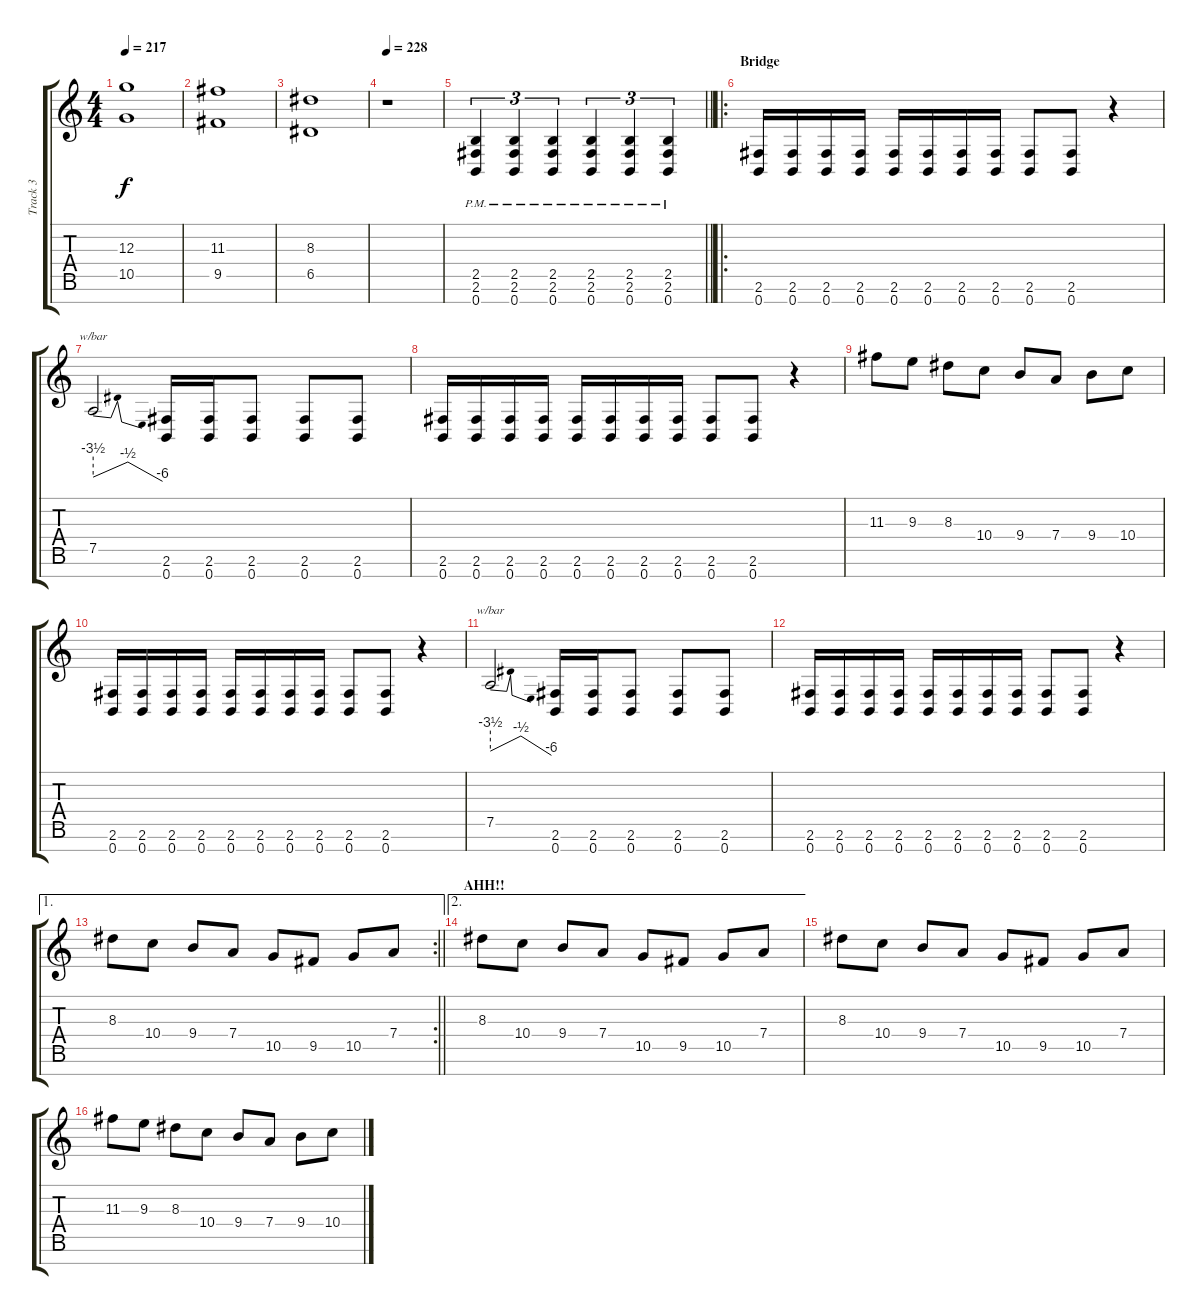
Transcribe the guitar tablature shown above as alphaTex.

\track ("Track 3" "Track 3") {instrument distortionguitar}
\staff {score tabs}
\tuning (E4 B3 G3 D3 A2 E2 B1) {hide}
\ts (4 4)
\tempo 217
\clef g2
\ks c
(12.3 10.5).1{dy f} |
(11.3 9.5).1 |
(8.3 6.5).1 |
\tempo 228
r.1 |
\barLineRight lightlight
(2.5{pm} 2.6{pm} 0.7).4{tu (3 2)} (2.5{pm} 2.6{pm} 0.7).4{tu (3 2)} (2.5{pm} 2.6{pm} 0.7).4{tu (3 2)} (2.5{pm} 2.6{pm} 0.7).4{tu (3 2)} (2.5{pm} 2.6{pm} 0.7).4{tu (3 2)} (2.5{pm} 2.6{pm} 0.7).4{tu (3 2)} |
\ro
\section ("" "Bridge")
(2.6 0.7).16 (2.6 0.7).16 (2.6 0.7).16 (2.6 0.7).16 (2.6 0.7).16 (2.6 0.7).16 (2.6 0.7).16 (2.6 0.7).16 (2.6 0.7).8 (2.6 0.7).8 r.4 |
7.5.2{tbe (dip default 0 -14 16 -2 50 -2 60 -24)} (2.6 0.7).16 (2.6 0.7).16 (2.6 0.7).8 (2.6 0.7).8 (2.6 0.7).8 |
(2.6 0.7).16 (2.6 0.7).16 (2.6 0.7).16 (2.6 0.7).16 (2.6 0.7).16 (2.6 0.7).16 (2.6 0.7).16 (2.6 0.7).16 (2.6 0.7).8 (2.6 0.7).8 r.4 |
11.3.8 9.3.8 8.3.8 10.4.8 9.4.8 7.4.8 9.4.8 10.4.8 |
(2.6 0.7).16 (2.6 0.7).16 (2.6 0.7).16 (2.6 0.7).16 (2.6 0.7).16 (2.6 0.7).16 (2.6 0.7).16 (2.6 0.7).16 (2.6 0.7).8 (2.6 0.7).8 r.4 |
7.5.2{tbe (dip default 0 -14 16 -2 50 -2 60 -24)} (2.6 0.7).16 (2.6 0.7).16 (2.6 0.7).8 (2.6 0.7).8 (2.6 0.7).8 |
(2.6 0.7).16 (2.6 0.7).16 (2.6 0.7).16 (2.6 0.7).16 (2.6 0.7).16 (2.6 0.7).16 (2.6 0.7).16 (2.6 0.7).16 (2.6 0.7).8 (2.6 0.7).8 r.4 |
\ae 1
\rc 2
\barLineRight lightlight
8.3.8 10.4.8 9.4.8 7.4.8 10.5.8 9.5.8 10.5.8 7.4.8 |
\ae 2
\section ("" "AHH!!")
8.3.8 10.4.8 9.4.8 7.4.8 10.5.8 9.5.8 10.5.8 7.4.8 |
8.3.8 10.4.8 9.4.8 7.4.8 10.5.8 9.5.8 10.5.8 7.4.8 |
11.3.8 9.3.8 8.3.8 10.4.8 9.4.8 7.4.8 9.4.8 10.4.8
